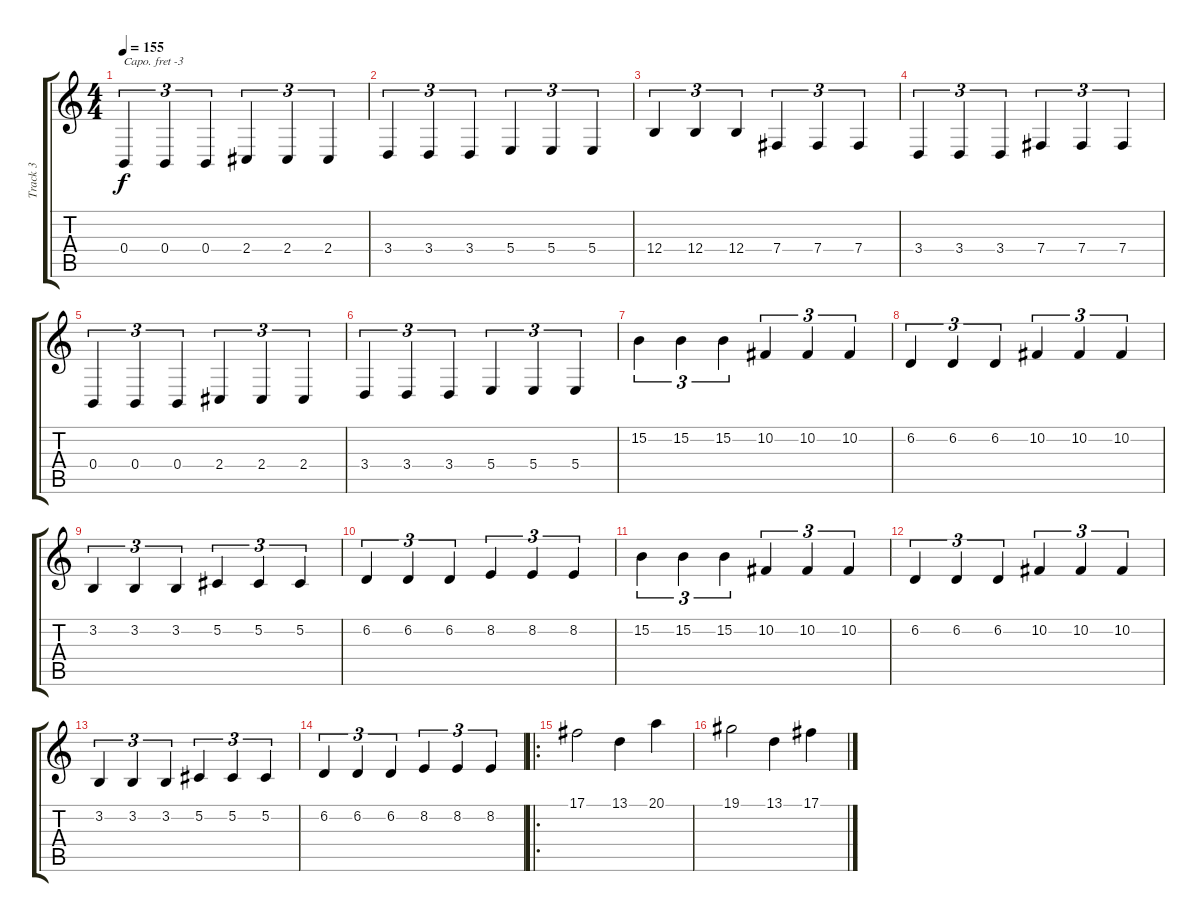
\track ("Track 3" "Track 3") {instrument lead2sawtooth}
\staff {score tabs}
\capo -3
\tuning (E4 B3 G3 D3 A2 D2) {hide}
\ts (4 4)
\tempo 155
\clef g2
\ks c
0.4.4{tu (3 2) dy f} 0.4.4{tu (3 2)} 0.4.4{tu (3 2)} 2.4.4{tu (3 2)} 2.4.4{tu (3 2)} 2.4.4{tu (3 2)} |
3.4.4{tu (3 2)} 3.4.4{tu (3 2)} 3.4.4{tu (3 2)} 5.4.4{tu (3 2)} 5.4.4{tu (3 2)} 5.4.4{tu (3 2)} |
12.4.4{tu (3 2)} 12.4.4{tu (3 2)} 12.4.4{tu (3 2)} 7.4.4{tu (3 2)} 7.4.4{tu (3 2)} 7.4.4{tu (3 2)} |
3.4.4{tu (3 2)} 3.4.4{tu (3 2)} 3.4.4{tu (3 2)} 7.4.4{tu (3 2)} 7.4.4{tu (3 2)} 7.4.4{tu (3 2)} |
0.4.4{tu (3 2)} 0.4.4{tu (3 2)} 0.4.4{tu (3 2)} 2.4.4{tu (3 2)} 2.4.4{tu (3 2)} 2.4.4{tu (3 2)} |
3.4.4{tu (3 2)} 3.4.4{tu (3 2)} 3.4.4{tu (3 2)} 5.4.4{tu (3 2)} 5.4.4{tu (3 2)} 5.4.4{tu (3 2)} |
15.2.4{tu (3 2)} 15.2.4{tu (3 2)} 15.2.4{tu (3 2)} 10.2.4{tu (3 2)} 10.2.4{tu (3 2)} 10.2.4{tu (3 2)} |
6.2.4{tu (3 2)} 6.2.4{tu (3 2)} 6.2.4{tu (3 2)} 10.2.4{tu (3 2)} 10.2.4{tu (3 2)} 10.2.4{tu (3 2)} |
3.2.4{tu (3 2)} 3.2.4{tu (3 2)} 3.2.4{tu (3 2)} 5.2.4{tu (3 2)} 5.2.4{tu (3 2)} 5.2.4{tu (3 2)} |
6.2.4{tu (3 2)} 6.2.4{tu (3 2)} 6.2.4{tu (3 2)} 8.2.4{tu (3 2)} 8.2.4{tu (3 2)} 8.2.4{tu (3 2)} |
15.2.4{tu (3 2)} 15.2.4{tu (3 2)} 15.2.4{tu (3 2)} 10.2.4{tu (3 2)} 10.2.4{tu (3 2)} 10.2.4{tu (3 2)} |
6.2.4{tu (3 2)} 6.2.4{tu (3 2)} 6.2.4{tu (3 2)} 10.2.4{tu (3 2)} 10.2.4{tu (3 2)} 10.2.4{tu (3 2)} |
3.2.4{tu (3 2)} 3.2.4{tu (3 2)} 3.2.4{tu (3 2)} 5.2.4{tu (3 2)} 5.2.4{tu (3 2)} 5.2.4{tu (3 2)} |
6.2.4{tu (3 2)} 6.2.4{tu (3 2)} 6.2.4{tu (3 2)} 8.2.4{tu (3 2)} 8.2.4{tu (3 2)} 8.2.4{tu (3 2)} |
\ro
17.1.2 13.1.4 20.1.4 |
19.1.2 13.1.4 17.1.4
